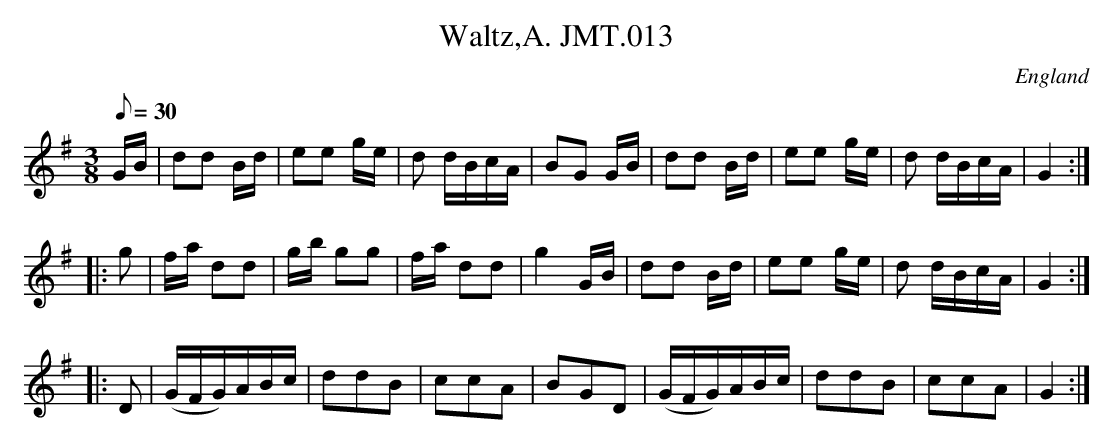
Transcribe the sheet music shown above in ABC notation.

X:1
T:Waltz,A. JMT.013
M:3/8
L:1/8
Q:30
O:England
K:G
G/B/|dd B/d/|ee g/e/|d d/B/c/A/|BG G/B/|dd B/d/|ee g/e/|d d/B/c/A/|G2:|!
|:g|f/a/ dd|g/b/ gg|f/a/ dd|g2G/B/|dd B/d/|ee g/e/|d d/B/c/A/|G2:|!
|:D|(G/F/G/)A/B/c/|ddB|ccA|BGD|(G/F/G/)A/B/c/|ddB|ccA|G2:|]
